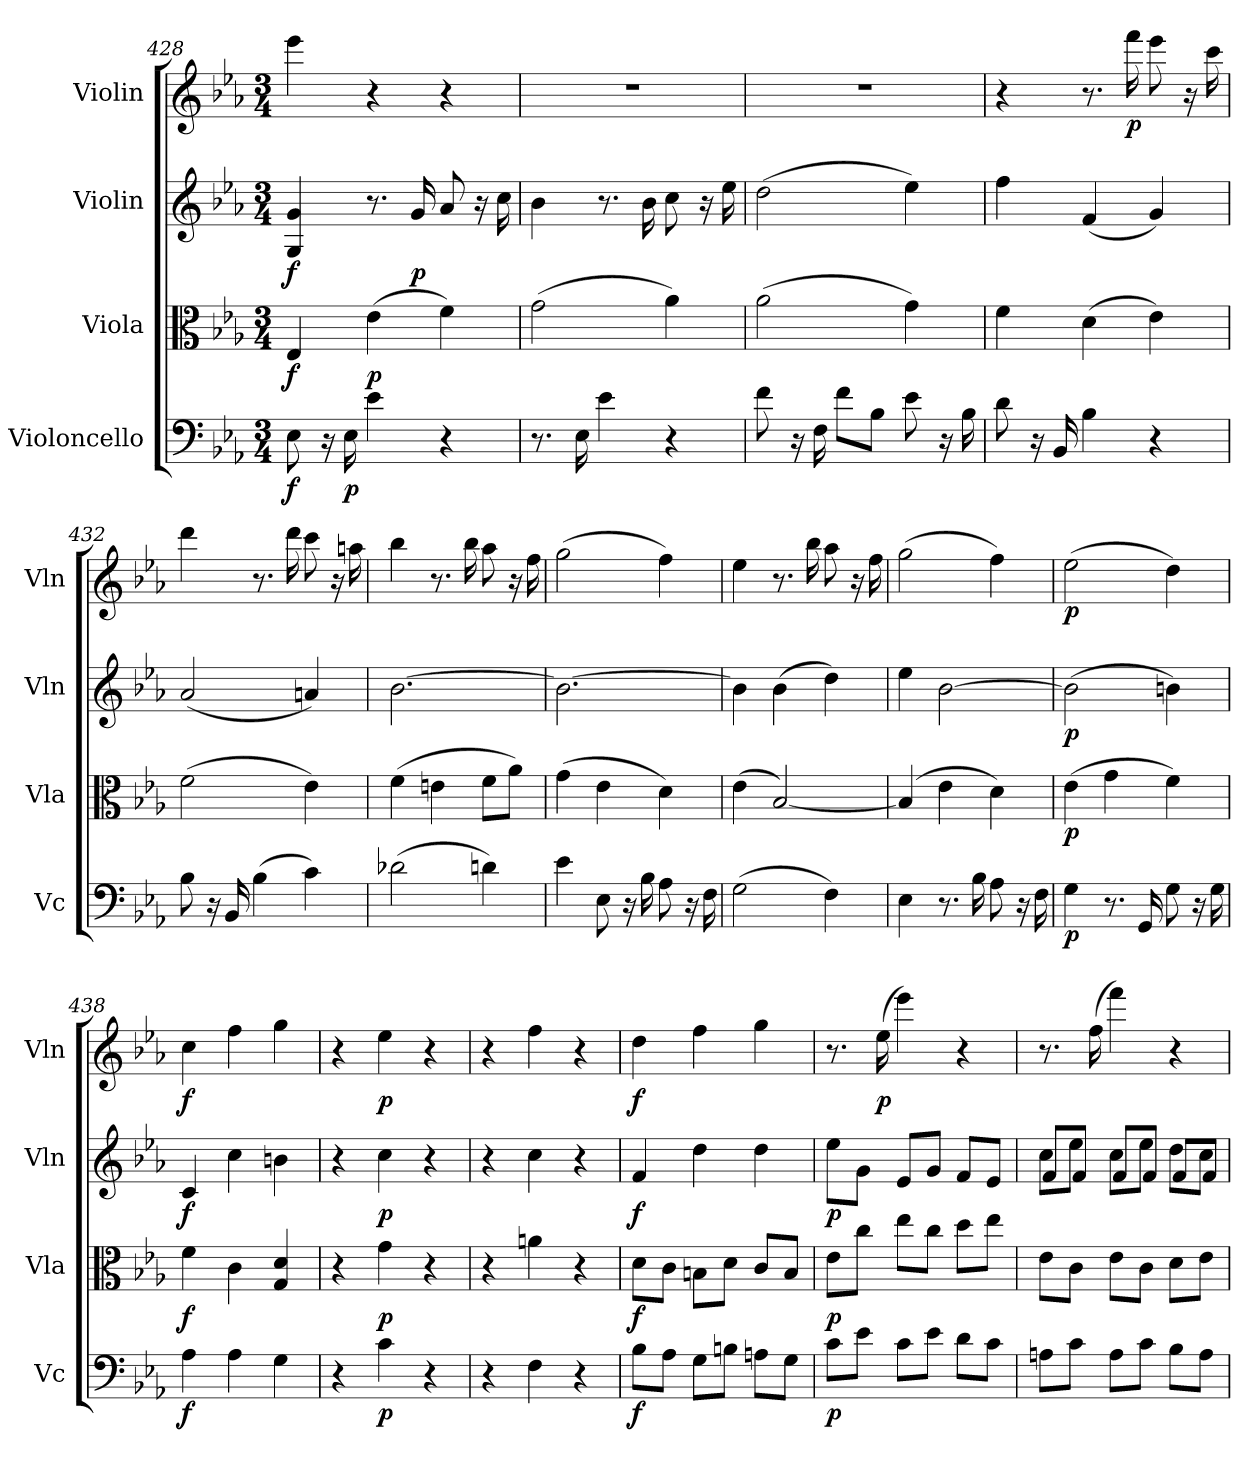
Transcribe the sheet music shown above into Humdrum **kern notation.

**kern	**dynam	**kern	**dynam	**kern	**dynam	**kern	**dynam
*part4	*part4	*part3	*part3	*part2	*part2	*part1	*part1
*staff4	*staff4	*staff3	*staff3	*staff2	*staff2	*staff1	*staff1
*I"Violoncello	*	*I"Viola	*	*I"Violin	*	*I"Violin	*
*I'Vc	*	*I'Vla	*	*I'Vln	*	*I'Vln	*
*clefF4	*	*clefC3	*	*clefG2	*	*clefG2	*
*k[b-e-a-]	*	*k[b-e-a-]	*	*k[b-e-a-]	*	*k[b-e-a-]	*
*E-:	*	*E-:	*	*E-:	*	*E-:	*
*M3/4	*	*M3/4	*	*M3/4	*	*M3/4	*
=428	=428	=428	=428	=428	=428	=428	=428
8E-	f	4E-	f	4G 4g	f	4eee-	.
16r	.	.	.	.	.	.	.
16E-	p	.	.	.	.	.	.
4e-	.	(4e-	p	8.r	.	4r	.
.	.	.	.	16g	p	.	.
4r	.	4f)	.	8a-	.	4r	.
.	.	.	.	16r	.	.	.
.	.	.	.	16cc	.	.	.
=429	=429	=429	=429	=429	=429	=429	=429
8.r	.	(2g	.	4b-	.	2.r	.
16E-	.	.	.	.	.	.	.
4e-	.	.	.	8.r	.	.	.
.	.	.	.	16b-	.	.	.
4r	.	4a-)	.	8cc	.	.	.
.	.	.	.	16r	.	.	.
.	.	.	.	16ee-	.	.	.
=430	=430	=430	=430	=430	=430	=430	=430
8f	.	(2a-	.	(2dd	.	2.r	.
16r	.	.	.	.	.	.	.
16F	.	.	.	.	.	.	.
8f\L	.	.	.	.	.	.	.
8B-\J	.	.	.	.	.	.	.
8e-	.	4g)	.	4ee-)	.	.	.
16r	.	.	.	.	.	.	.
16B-	.	.	.	.	.	.	.
=431	=431	=431	=431	=431	=431	=431	=431
8d	.	4f	.	4ff	.	4r	.
16r	.	.	.	.	.	.	.
16BB-	.	.	.	.	.	.	.
4B-	.	(4d	.	(4f	.	8.r	.
.	.	.	.	.	.	16fff	p
4r	.	4e-)	.	4g)	.	8eee-	.
.	.	.	.	.	.	16r	.
.	.	.	.	.	.	16ccc	.
=432	=432	=432	=432	=432	=432	=432	=432
8B-	.	(2f	.	(2a-	.	4ddd	.
16r	.	.	.	.	.	.	.
16BB-	.	.	.	.	.	.	.
(4B-	.	.	.	.	.	8.r	.
.	.	.	.	.	.	16ddd	.
4c)	.	4e-)	.	4an)	.	8ccc	.
.	.	.	.	.	.	16r	.
.	.	.	.	.	.	16aan	.
=433	=433	=433	=433	=433	=433	=433	=433
(2d-X	.	(4f	.	[2.b-	.	4bb-	.
.	.	4en	.	.	.	8.r	.
.	.	.	.	.	.	16bb-	.
4dn)	.	8f\L	.	.	.	8aa-	.
.	.	8a-\J)	.	.	.	16r	.
.	.	.	.	.	.	16ff	.
=434	=434	=434	=434	=434	=434	=434	=434
4e-	.	(4g	.	2.b-_	.	(2gg	.
8E-	.	4e-	.	.	.	.	.
16r	.	.	.	.	.	.	.
16B-	.	.	.	.	.	.	.
8A-	.	4d)	.	.	.	4ff)	.
16r	.	.	.	.	.	.	.
16F	.	.	.	.	.	.	.
=435	=435	=435	=435	=435	=435	=435	=435
(2G	.	(4e-	.	4b-]	.	4ee-	.
.	.	[2B-)	.	(4b-	.	8.r	.
.	.	.	.	.	.	16bb-	.
4F)	.	.	.	4dd)	.	8aa-	.
.	.	.	.	.	.	16r	.
.	.	.	.	.	.	16ff	.
=436	=436	=436	=436	=436	=436	=436	=436
4E-	.	(4B-]	.	4ee-	.	(2gg	.
8.r	.	4e-	.	[2b-	.	.	.
16B-	.	.	.	.	.	.	.
8A-	.	4d)	.	.	.	4ff)	.
16r	.	.	.	.	.	.	.
16F	.	.	.	.	.	.	.
=437	=437	=437	=437	=437	=437	=437	=437
4G	p	(4e-	p	(2b-]	p	(2ee-	p
8.r	.	4g	.	.	.	.	.
16GG	.	.	.	.	.	.	.
8G	.	4f)	.	4bn)	.	4dd)	.
16r	.	.	.	.	.	.	.
16G	.	.	.	.	.	.	.
=438	=438	=438	=438	=438	=438	=438	=438
4A-	f	4f	f	4c	f	4cc	f
4A-	.	4c	.	4cc	.	4ff	.
4G	.	4G 4d	.	4bn	.	4gg	.
=439	=439	=439	=439	=439	=439	=439	=439
4r	.	4r	.	4r	.	4r	.
4c	p	4g	p	4cc	p	4ee-	p
4r	.	4r	.	4r	.	4r	.
=440	=440	=440	=440	=440	=440	=440	=440
4r	.	4r	.	4r	.	4r	.
4F	.	4an	.	4cc	.	4ff	.
4r	.	4r	.	4r	.	4r	.
=441	=441	=441	=441	=441	=441	=441	=441
8B-\L	f	8d\L	f	4f	f	4dd	f
8A-\J	.	8c\J	.	.	.	.	.
8G\L	.	8Bn\L	.	4dd	.	4ff	.
8Bn\J	.	8d\J	.	.	.	.	.
8An\L	.	8c/L	.	4dd	.	4gg	.
8G\J	.	8B/J	.	.	.	.	.
=442	=442	=442	=442	=442	=442	=442	=442
8c\L	p	8e-\L	p	8ee-\L	p	8.r	.
8e-\J	.	8cc\J	.	8g\J	.	.	.
.	.	.	.	.	.	(16ee-	p
8c\L	.	8ee-\L	.	8e-/L	.	4eee-)	.
8e-\J	.	8cc\J	.	8g/J	.	.	.
8d\L	.	8dd\L	.	8f/L	.	4r	.
8c\J	.	8ee-\J	.	8e-/J	.	.	.
=443	=443	=443	=443	=443	=443	=443	=443
*	*	*	*	*^	*	*	*
8An\L	.	8e-\L	.	8cc\L	8f/L	.	8.r	.
8c\J	.	8c\J	.	8ee-\J	8f/J	.	.	.
.	.	.	.	.	.	.	(16ff	.
8A\L	.	8e-\L	.	8cc\L	8f/L	.	4fff)	.
8c\J	.	8c\J	.	8ee-\J	8f/J	.	.	.
8B-\L	.	8d\L	.	8dd\L	8f/L	.	4r	.
8A\J	.	8e-\J	.	8cc\J	8f/J	.	.	.
*	*	*	*	*v	*v	*	*	*
=	=	=	=	=	=	=	=
*-	*-	*-	*-	*-	*-	*-	*-
